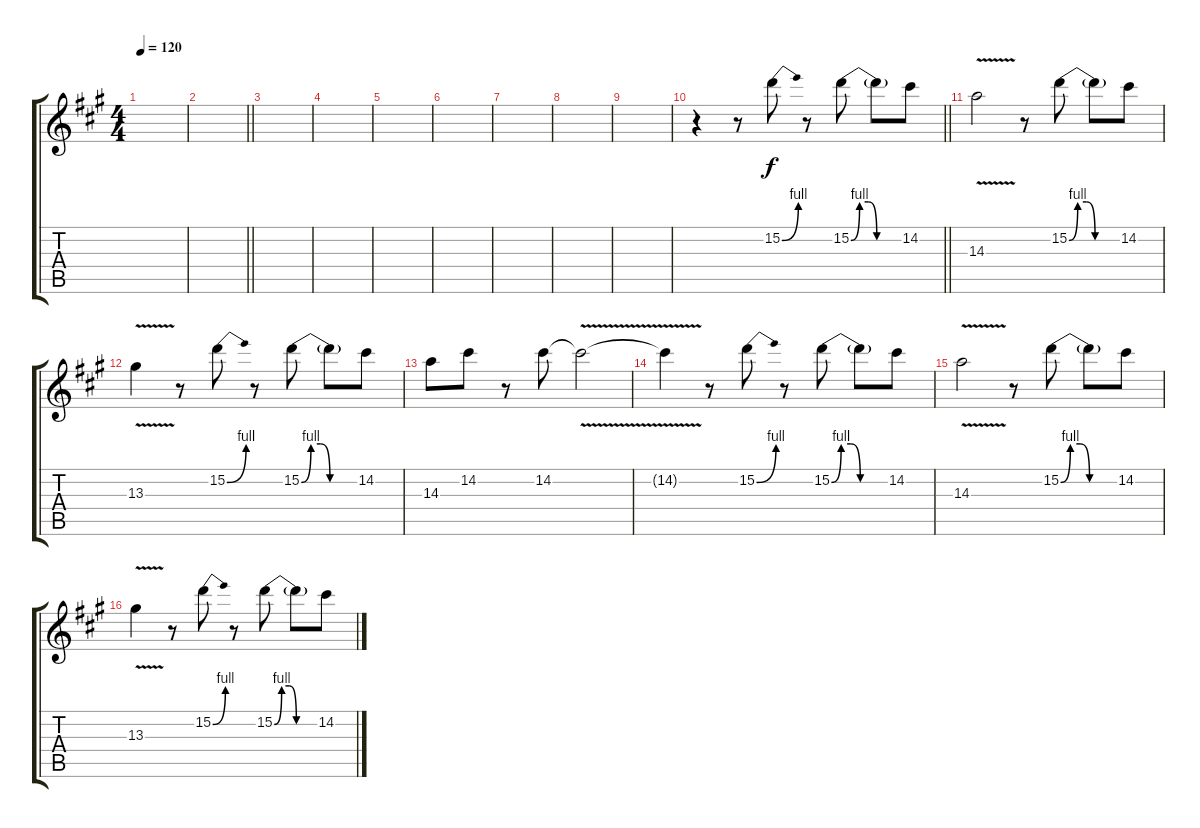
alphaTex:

\track "" {instrument acousticguitarsteel}
\staff {score tabs}
\tuning (E4 B3 G3 D3 A2 E2) {hide}
\ts (4 4)
\tempo 120
\clef g2
\ks a
|
\barLineRight lightlight
|
|
|
|
|
|
|
|
\barLineRight lightlight
r.4 r.8 15.2{be (bend 0 0 60 4)}.8 r.8 15.2{be (custom 0 0 10 4 20 4 30 0 60 0)}.8 15.2{t}.8 14.2.8 |
14.3{v}.2 r.8 15.2{be (custom 0 0 10 4 20 4 30 0 60 0)}.8 15.2{t}.8 14.2.8 |
13.3{v}.4 r.8 15.2{be (bend 0 0 60 4)}.8 r.8 15.2{be (custom 0 0 10 4 20 4 30 0 60 0)}.8 15.2{t}.8 14.2.8 |
14.3.8 14.2.8 r.8 14.2.8 14.2{v t}.2 |
14.2{t}.4 r.8 15.2{be (bend 0 0 60 4)}.8 r.8 15.2{be (custom 0 0 10 4 20 4 30 0 60 0)}.8 15.2{t}.8 14.2.8 |
14.3{v}.2 r.8 15.2{be (custom 0 0 10 4 20 4 30 0 60 0)}.8 15.2{t}.8 14.2.8 |
13.3{v}.4 r.8 15.2{be (bend 0 0 60 4)}.8 r.8 15.2{be (custom 0 0 10 4 20 4 30 0 60 0)}.8 15.2{t}.8 14.2.8
